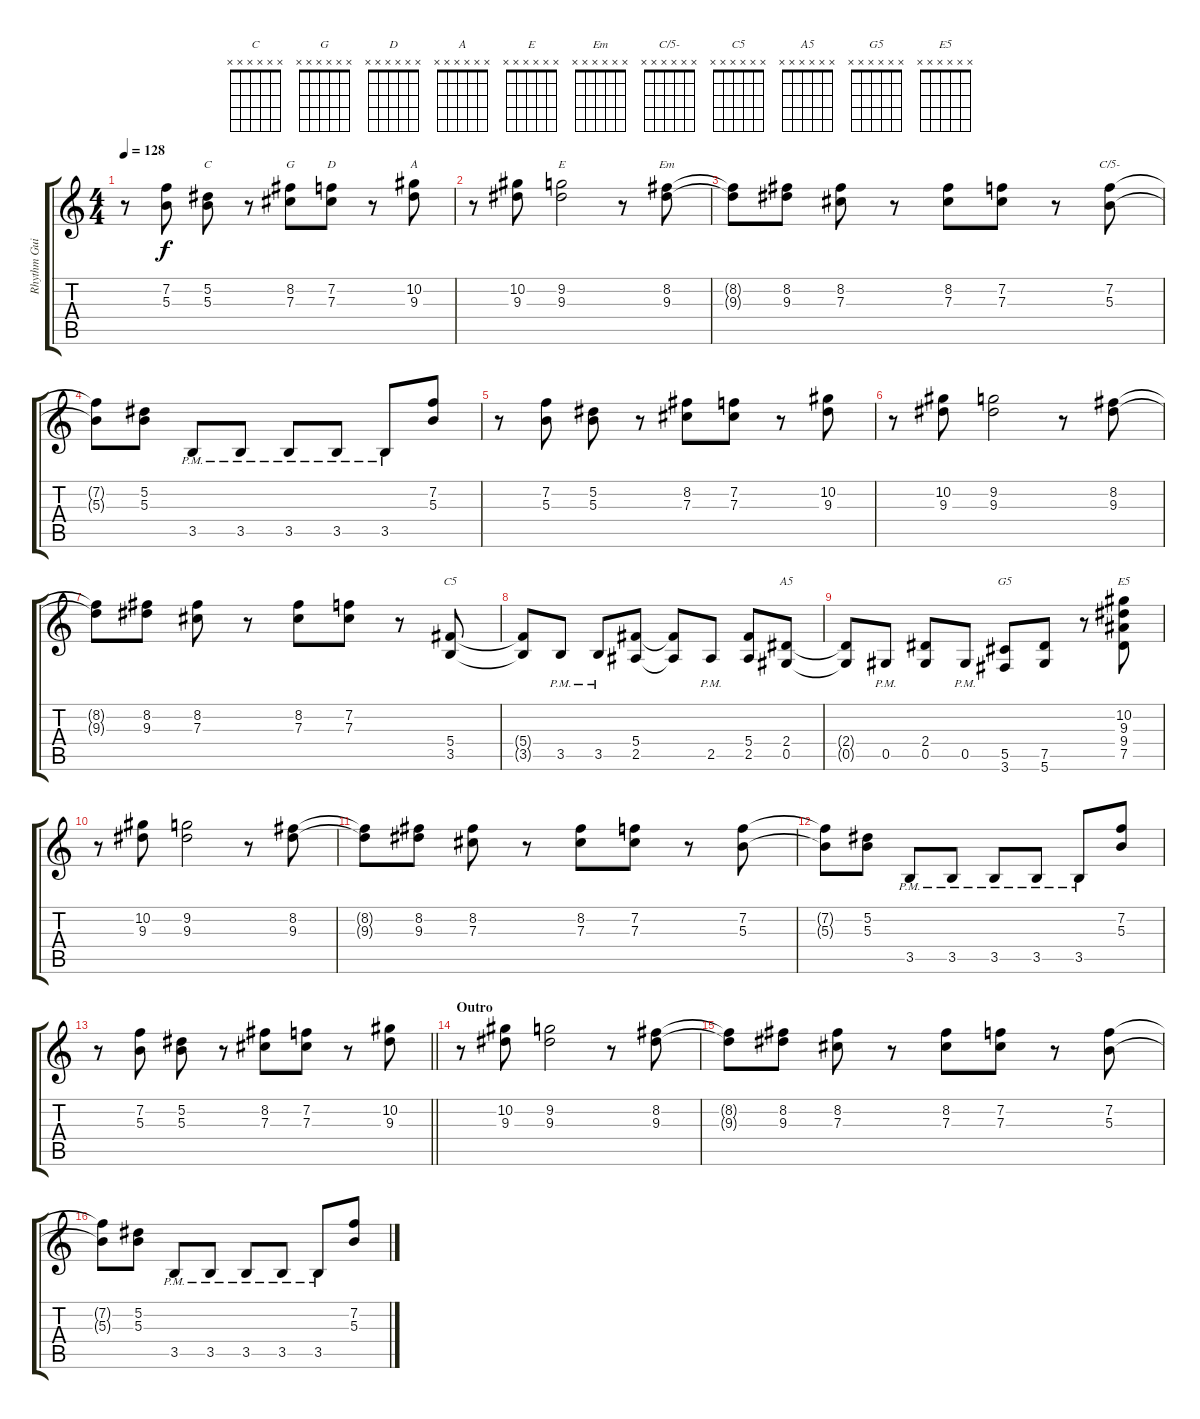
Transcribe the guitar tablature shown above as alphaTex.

\track ("Rhythm Guitar [Robbin Crosby]" "Rhythm Gui") {instrument distortionguitar}
\staff {score tabs}
\tuning (Eb4 Bb3 Gb3 Db3 Ab2 Eb2) {hide}
\chord ("C" x x x x x x)
\chord ("G" x x x x x x)
\chord ("D" x x x x x x)
\chord ("A" x x x x x x)
\chord ("E" x x x x x x)
\chord ("Em" x x x x x x)
\chord ("C/5-" x x x x x x)
\chord ("C5" x x x x x x)
\chord ("A5" x x x x x x)
\chord ("G5" x x x x x x)
\chord ("E5" x x x x x x)
\ts (4 4)
\tempo 128
\clef g2
\ks c
r.8{dy f} (7.2 5.3).8 (5.2 5.3).8{ch "C"} r.8 (8.2 7.3).8{ch "G"} (7.2 7.3).8{ch "D"} r.8 (10.2 9.3).8{ch "A"} |
r.8 (10.2 9.3).8 (9.2 9.3).2{ch "E"} r.8 (8.2 9.3).8{ch "Em"} |
(8.2{t} 9.3{t}).8 (8.2 9.3).8 (8.2 7.3).8 r.8 (8.2 7.3).8 (7.2 7.3).8 r.8 (7.2 5.3).8{ch "C/5-"} |
(7.2{t} 5.3{t}).8 (5.2 5.3).8 3.5{pm}.8 3.5{pm}.8 3.5{pm}.8 3.5{pm}.8 3.5{pm}.8 (7.2 5.3).8 |
r.8 (7.2 5.3).8 (5.2 5.3).8 r.8 (8.2 7.3).8 (7.2 7.3).8 r.8 (10.2 9.3).8 |
r.8 (10.2 9.3).8 (9.2 9.3).2 r.8 (8.2 9.3).8 |
(8.2{t} 9.3{t}).8 (8.2 9.3).8 (8.2 7.3).8 r.8 (8.2 7.3).8 (7.2 7.3).8 r.8 (5.4 3.5).8{ch "C5"} |
(5.4{t} 3.5{t}).8 3.5{pm}.8 3.5{pm}.8 (5.4 2.5).8 (5.4{t} 2.5{t}).8 2.5{pm}.8 (5.4 2.5).8 (2.4 0.5).8{ch "A5"} |
(2.4{t} 0.5{t}).8 0.5{pm}.8 (2.4 0.5).8 0.5{pm}.8 (5.5 3.6).8{ch "G5"} (7.5 5.6).8 r.8 (10.2 9.3 9.4 7.5).8{ch "E5"} |
r.8 (10.2 9.3).8 (9.2 9.3).2 r.8 (8.2 9.3).8 |
(8.2{t} 9.3{t}).8 (8.2 9.3).8 (8.2 7.3).8 r.8 (8.2 7.3).8 (7.2 7.3).8 r.8 (7.2 5.3).8 |
(7.2{t} 5.3{t}).8 (5.2 5.3).8 3.5{pm}.8 3.5{pm}.8 3.5{pm}.8 3.5{pm}.8 3.5{pm}.8 (7.2 5.3).8 |
\barLineRight lightlight
r.8 (7.2 5.3).8 (5.2 5.3).8 r.8 (8.2 7.3).8 (7.2 7.3).8 r.8 (10.2 9.3).8 |
\section ("" "Outro")
r.8 (10.2 9.3).8 (9.2 9.3).2 r.8 (8.2 9.3).8 |
(8.2{t} 9.3{t}).8 (8.2 9.3).8 (8.2 7.3).8 r.8 (8.2 7.3).8 (7.2 7.3).8 r.8 (7.2 5.3).8 |
(7.2{t} 5.3{t}).8 (5.2 5.3).8 3.5{pm}.8 3.5{pm}.8 3.5{pm}.8 3.5{pm}.8 3.5{pm}.8 (7.2 5.3).8
